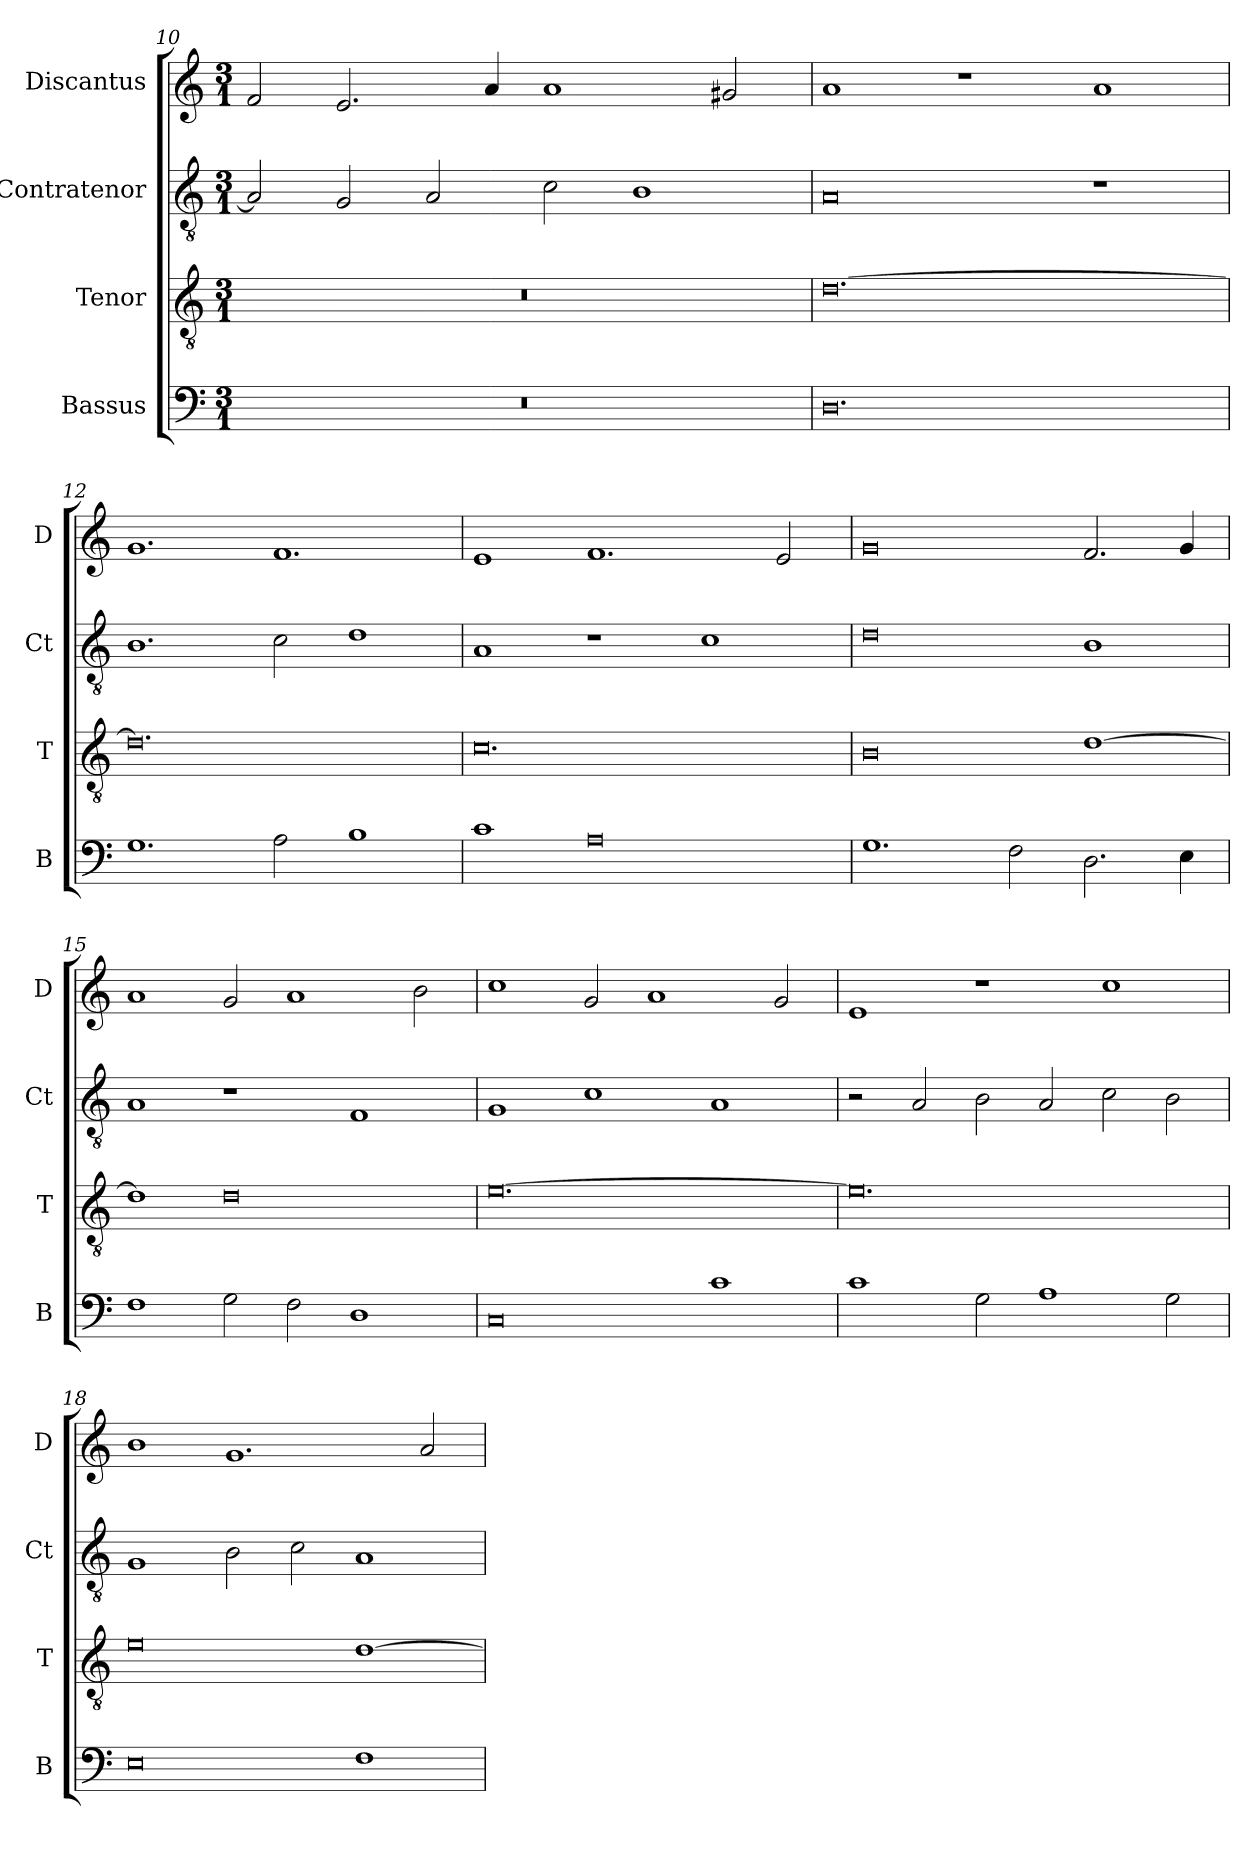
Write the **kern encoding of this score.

**kern	**kern	**kern	**kern
*part4	*part3	*part2	*part1
*staff4	*staff3	*staff2	*staff1
*I"Bassus	*I"Tenor	*I"Contratenor	*I"Discantus
*I'B	*I'T	*I'Ct	*I'D
*clefF4	*clefGv2	*clefGv2	*clefG2
*k[]	*k[]	*k[]	*k[]
*M3/1	*M3/1	*M3/1	*M3/1
=10	=10	=10	=10
0.r	0.r	2A/]	2f/
.	.	2G/	2.e/
.	.	2A/	.
.	.	.	4a/
.	.	2c\	1a
.	.	1B	.
.	.	.	2g#X/
=11	=11	=11	=11
0.D	[0.d	0A	1a
.	.	.	1r
.	.	1r	1a
=12	=12	=12	=12
1.G	0.d]	1.B	1.g
2A\	.	2c\	1.f
1B	.	1d	.
=13	=13	=13	=13
1c	0.c	1A	1e
0A	.	1r	1.f
.	.	1c	.
.	.	.	2e/
=14	=14	=14	=14
1.G	0B	0d	0g
2F\	.	.	.
2.D\	[1d	1B	2.f/
4E\	.	.	4g/
=15	=15	=15	=15
1F	1d]	1A	1a
2G\	0d	1r	2g/
2F\	.	.	1a
1D	.	1F	.
.	.	.	2b\
=16	=16	=16	=16
0C	[0.e	1G	1cc
.	.	1c	2g/
.	.	.	1a
1c	.	1A	.
.	.	.	2g/
=17	=17	=17	=17
1c	0.e]	2r	1e
.	.	2A/	.
2G\	.	2B\	1r
1A	.	2A/	.
.	.	2c\	1cc
2G\	.	2B\	.
=18	=18	=18	=18
0E	0e	1G	1b
.	.	2B\	1.g
.	.	2c\	.
1F	[1d	1A	.
.	.	.	2a/
=	=	=	=
*-	*-	*-	*-
